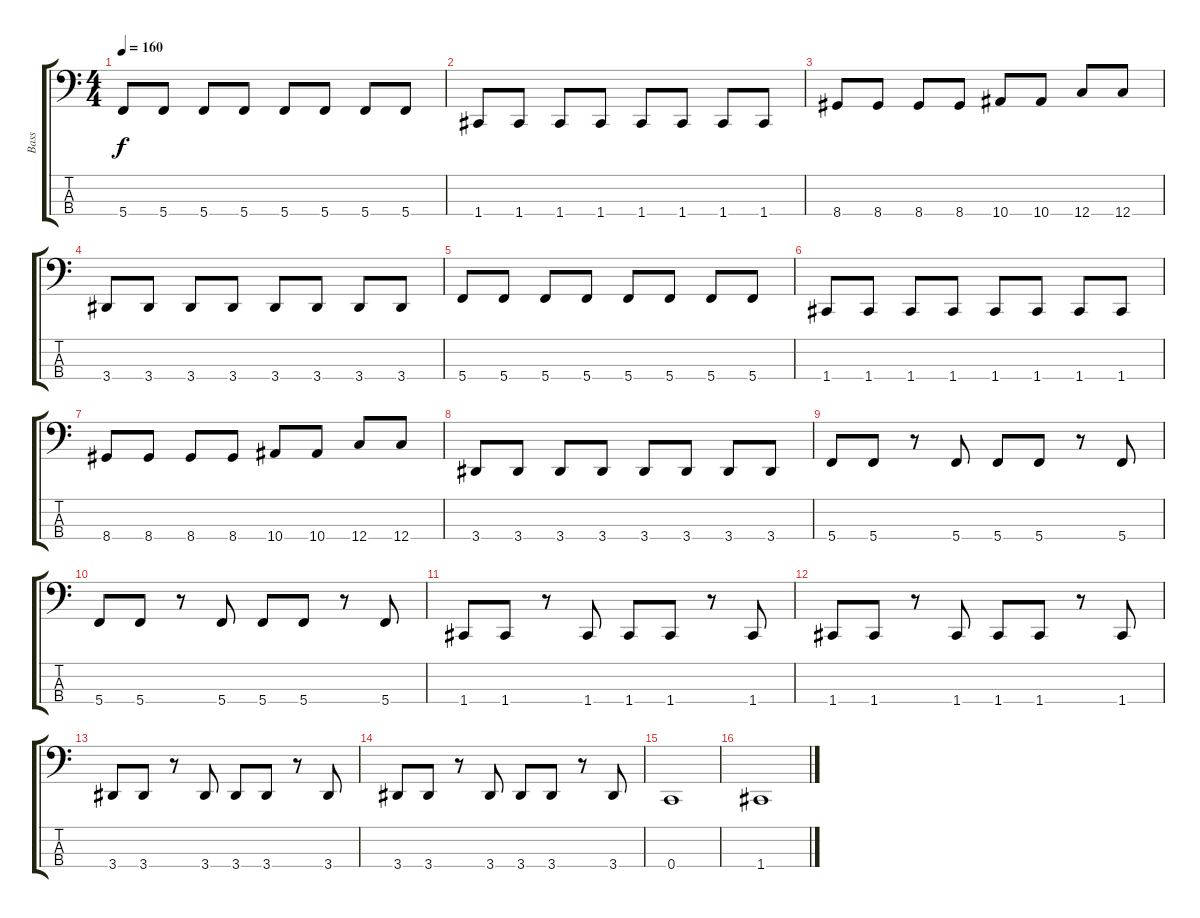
\track ("Bass" "Bass") {instrument electricbassfinger}
\staff {score tabs}
\tuning (F2 C2 G1 C1) {hide}
\ts (4 4)
\tempo 160
\clef f4
\ks c
5.4.8{dy f} 5.4.8 5.4.8 5.4.8 5.4.8 5.4.8 5.4.8 5.4.8 |
1.4.8 1.4.8 1.4.8 1.4.8 1.4.8 1.4.8 1.4.8 1.4.8 |
8.4.8 8.4.8 8.4.8 8.4.8 10.4.8 10.4.8 12.4.8 12.4.8 |
3.4.8 3.4.8 3.4.8 3.4.8 3.4.8 3.4.8 3.4.8 3.4.8 |
5.4.8 5.4.8 5.4.8 5.4.8 5.4.8 5.4.8 5.4.8 5.4.8 |
1.4.8 1.4.8 1.4.8 1.4.8 1.4.8 1.4.8 1.4.8 1.4.8 |
8.4.8 8.4.8 8.4.8 8.4.8 10.4.8 10.4.8 12.4.8 12.4.8 |
3.4.8 3.4.8 3.4.8 3.4.8 3.4.8 3.4.8 3.4.8 3.4.8 |
5.4.8 5.4.8 r.8 5.4.8 5.4.8 5.4.8 r.8 5.4.8 |
5.4.8 5.4.8 r.8 5.4.8 5.4.8 5.4.8 r.8 5.4.8 |
1.4.8 1.4.8 r.8 1.4.8 1.4.8 1.4.8 r.8 1.4.8 |
1.4.8 1.4.8 r.8 1.4.8 1.4.8 1.4.8 r.8 1.4.8 |
3.4.8 3.4.8 r.8 3.4.8 3.4.8 3.4.8 r.8 3.4.8 |
3.4.8 3.4.8 r.8 3.4.8 3.4.8 3.4.8 r.8 3.4.8 |
0.4.1 |
1.4.1
